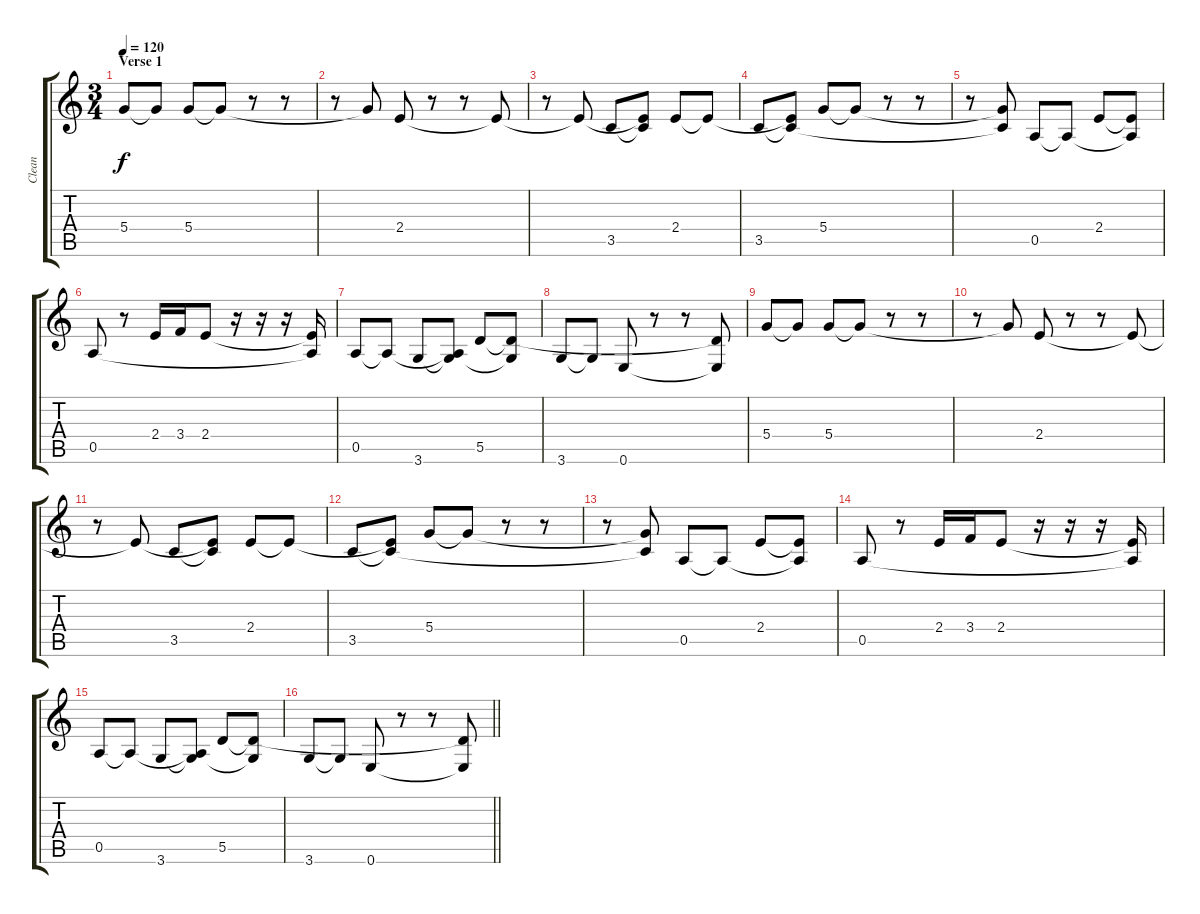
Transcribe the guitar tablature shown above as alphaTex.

\track ("Clean" "Clean") {instrument electricguitarclean}
\staff {score tabs}
\tuning (E4 B3 G3 D3 A2 E2) {hide}
\ts (3 4)
\section ("" "Verse 1")
\tempo 120
\clef g2
\ks c
5.4.8{dy f} 5.4{t}.8 5.4.8 5.4{t}.8 r.8 r.8 |
r.8 5.4{t}.8 2.4.8 r.8 r.8 2.4{t}.8 |
r.8 2.4{t}.8 3.5.8 (2.4{t} 3.5{t}).8 2.4.8 2.4{t}.8 |
3.5.8 (2.4{t} 3.5{t}).8 5.4.8 5.4{t}.8 r.8 r.8 |
r.8 (5.4{t} 3.5{t}).8 0.5.8 0.5{t}.8 2.4.8 (2.4{t} 0.5{t}).8 |
0.5.8 r.8 2.4.16 3.4.16 2.4.8 r.16 r.16 r.16 (2.4{t} 0.5{t}).16 |
0.5.8 0.5{t}.8 3.6.8 (0.5{t} 3.6{t}).8 5.5.8 (5.5{t} 3.6{t}).8 |
3.6.8 3.6{t}.8 0.6.8 r.8 r.8 (5.5{t} 0.6{t}).8 |
5.4.8 5.4{t}.8 5.4.8 5.4{t}.8 r.8 r.8 |
r.8 5.4{t}.8 2.4.8 r.8 r.8 2.4{t}.8 |
r.8 2.4{t}.8 3.5.8 (2.4{t} 3.5{t}).8 2.4.8 2.4{t}.8 |
3.5.8 (2.4{t} 3.5{t}).8 5.4.8 5.4{t}.8 r.8 r.8 |
r.8 (5.4{t} 3.5{t}).8 0.5.8 0.5{t}.8 2.4.8 (2.4{t} 0.5{t}).8 |
0.5.8 r.8 2.4.16 3.4.16 2.4.8 r.16 r.16 r.16 (2.4{t} 0.5{t}).16 |
0.5.8 0.5{t}.8 3.6.8 (0.5{t} 3.6{t}).8 5.5.8 (5.5{t} 3.6{t}).8 |
\barLineRight lightlight
3.6.8 3.6{t}.8 0.6.8 r.8 r.8 (5.5{t} 0.6{t}).8
